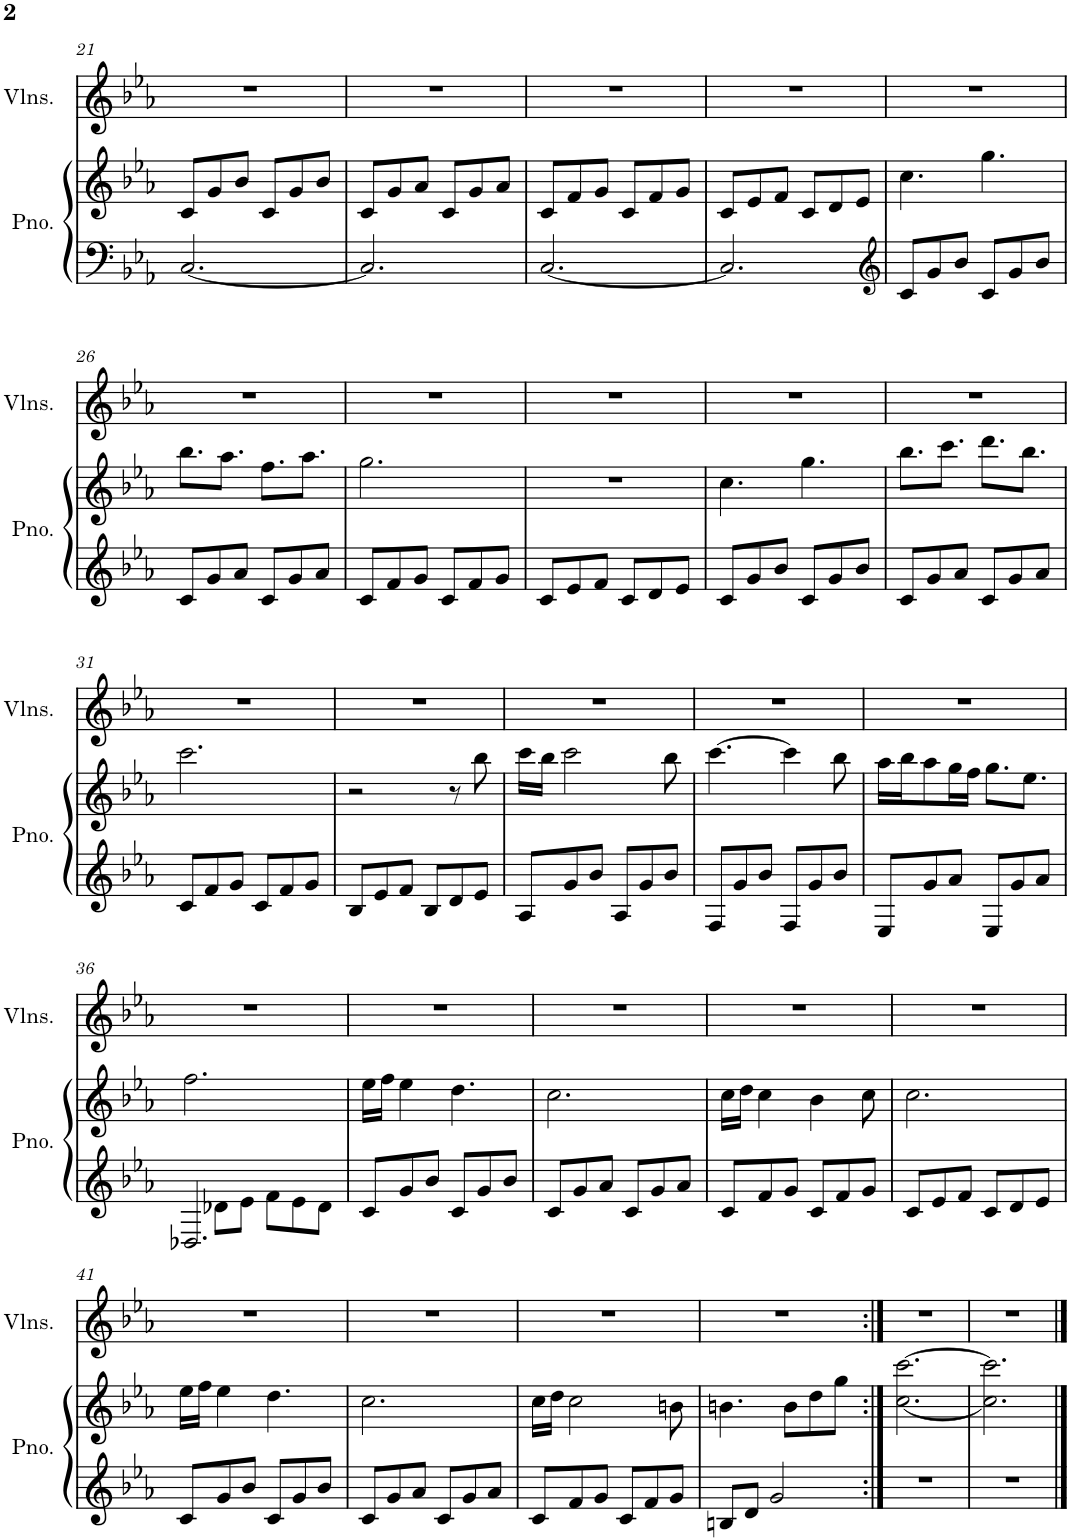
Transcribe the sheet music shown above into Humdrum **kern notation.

**kern	**kern	**kern
*part2	*part2	*part1
*staff3	*staff2	*staff1
*I"Piano	*	*I"Violins
*I'Pno.	*	*I'Vlns.
!!LO:PB:g=z
*clefF4	*clefG2	*clefG2
*k[b-e-a-]	*k[b-e-a-]	*k[b-e-a-]
*M6/8	*M6/8	*M6/8
=21	=21	=21
[2.C/	8c/L	2.r
.	8g/	.
.	8b-/J	.
.	8c/L	.
.	8g/	.
.	8b-/J	.
=22	=22	=22
2.C/]	8c/L	2.r
.	8g/	.
.	8a-/J	.
.	8c/L	.
.	8g/	.
.	8a-/J	.
=23	=23	=23
[2.C/	8c/L	2.r
.	8f/	.
.	8g/J	.
.	8c/L	.
.	8f/	.
.	8g/J	.
=24	=24	=24
2.C/]	8c/L	2.r
.	8e-/	.
.	8f/J	.
.	8c/L	.
.	8d/	.
.	8e-/J	.
=25	=25	=25
*clefG2	*	*
8c/L	4.cc\	2.r
8g/	.	.
8b-/J	.	.
8c/L	4.gg\	.
8g/	.	.
8b-/J	.	.
!!LO:LB:g=z
=26	=26	=26
8c/L	8.bb-\L	2.r
8g/	.	.
.	8.aa-\J	.
8a-/J	.	.
8c/L	8.ff\L	.
8g/	.	.
.	8.aa-\J	.
8a-/J	.	.
=27	=27	=27
8c/L	2.gg\	2.r
8f/	.	.
8g/J	.	.
8c/L	.	.
8f/	.	.
8g/J	.	.
=28	=28	=28
8c/L	2.r	2.r
8e-/	.	.
8f/J	.	.
8c/L	.	.
8d/	.	.
8e-/J	.	.
=29	=29	=29
8c/L	4.cc\	2.r
8g/	.	.
8b-/J	.	.
8c/L	4.gg\	.
8g/	.	.
8b-/J	.	.
=30	=30	=30
8c/L	8.bb-\L	2.r
8g/	.	.
.	8.ccc\J	.
8a-/J	.	.
8c/L	8.ddd\L	.
8g/	.	.
.	8.bb-\J	.
8a-/J	.	.
!!LO:LB:g=z
=31	=31	=31
8c/L	2.ccc\	2.r
8f/	.	.
8g/J	.	.
8c/L	.	.
8f/	.	.
8g/J	.	.
=32	=32	=32
8B-/L	2r	2.r
8e-/	.	.
8f/J	.	.
8B-/L	.	.
8d/	8r	.
8e-/J	8bb-\	.
=33	=33	=33
8A-/L	16ccc\LL	2.r
.	16bb-\JJ	.
8g/	2ccc\	.
8b-/J	.	.
8A-/L	.	.
8g/	.	.
8b-/J	8bb-\	.
=34	=34	=34
8F/L	[4.ccc\	2.r
8g/	.	.
8b-/J	.	.
8F/L	4ccc\]	.
8g/	.	.
8b-/J	8bb-\	.
=35	=35	=35
8E-/L	16aa-\LL	2.r
.	16bb-\J	.
8g/	8aa-\	.
8a-/J	16gg\L	.
.	16ff\JJ	.
8E-/L	8.gg\L	.
8g/	.	.
.	8.ee-\J	.
8a-/J	.	.
!!LO:LB:g=z
=36	=36	=36
*^	*	*
2.D-X/	8ryy	2.ff\	2.r
.	8d-X\L	.	.
.	8e-\J	.	.
.	8f\L	.	.
.	8e-\	.	.
.	8d-\J	.	.
*v	*v	*	*
=37	=37	=37
8c/L	16ee-\LL	2.r
.	16ff\JJ	.
8g/	4ee-\	.
8b-/J	.	.
8c/L	4.dd\	.
8g/	.	.
8b-/J	.	.
=38	=38	=38
8c/L	2.cc\	2.r
8g/	.	.
8a-/J	.	.
8c/L	.	.
8g/	.	.
8a-/J	.	.
=39	=39	=39
8c/L	16cc\LL	2.r
.	16dd\JJ	.
8f/	4cc\	.
8g/J	.	.
8c/L	4b-\	.
8f/	.	.
8g/J	8cc\	.
=40	=40	=40
8c/L	2.cc\	2.r
8e-/	.	.
8f/J	.	.
8c/L	.	.
8d/	.	.
8e-/J	.	.
!!LO:LB:g=z
=41	=41	=41
8c/L	16ee-\LL	2.r
.	16ff\JJ	.
8g/	4ee-\	.
8b-/J	.	.
8c/L	4.dd\	.
8g/	.	.
8b-/J	.	.
=42	=42	=42
8c/L	2.cc\	2.r
8g/	.	.
8a-/J	.	.
8c/L	.	.
8g/	.	.
8a-/J	.	.
=43	=43	=43
8c/L	16cc\LL	2.r
.	16dd\JJ	.
8f/	2cc\	.
8g/J	.	.
8c/L	.	.
8f/	.	.
8g/J	8bn\	.
=44	=44	=44
8Bn/L	4.bn\	2.r
8d/J	.	.
2g/	.	.
.	8b\L	.
.	8dd\	.
.	8gg\J	.
=45:|!	=45:|!	=45:|!
2.r	[2.cc\ [2.ccc\	2.r
=46	=46	=46
2.r	2.cc\] 2.ccc\]	2.r
==	==	==
*-	*-	*-
